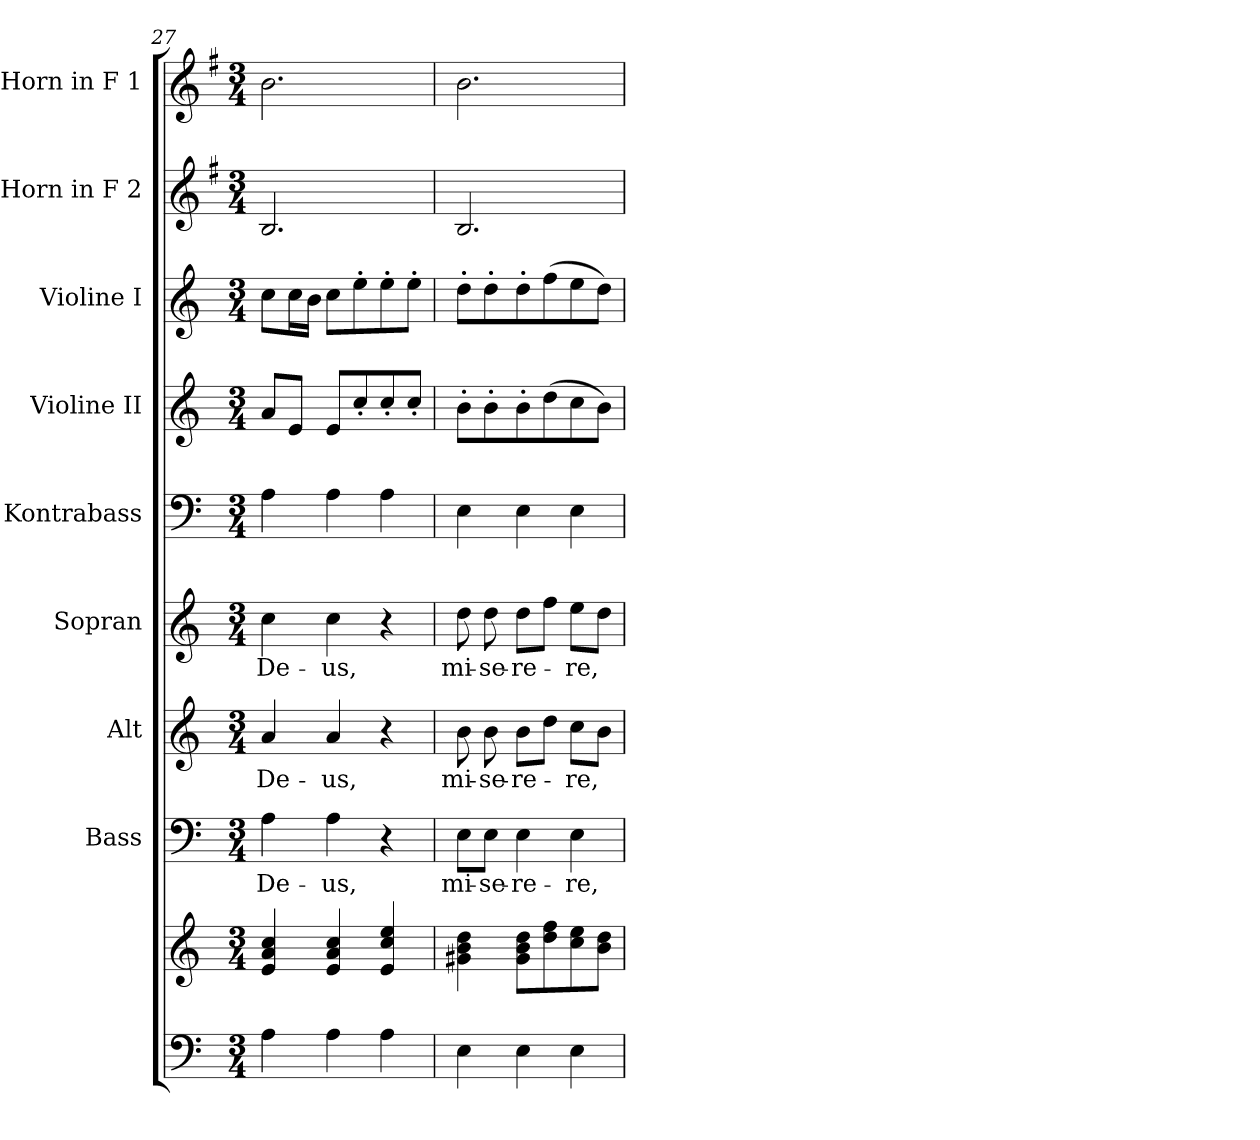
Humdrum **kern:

**kern	**kern	**kern	**text	**kern	**text	**kern	**text	**kern	**kern	**kern	**kern	**kern
*part9	*part9	*part8	*part8	*part7	*part7	*part6	*part6	*part5	*part4	*part3	*part2	*part1
*staff10	*staff9	*staff8	*staff8	*staff7	*staff7	*staff6	*staff6	*staff5	*staff4	*staff3	*staff2	*staff1
*	*	*I"Bass	*	*I"Alt	*	*I"Sopran	*	*I"Kontrabass	*I"Violine II	*I"Violine I	*I"Horn in F 2	*I"Horn in F 1
*	*	*I'B.	*	*I'A.	*	*I'S.	*	*I'Kb.	*I'Vl. II	*I'Vl. I	*I'Hrn. 2	*I'Hrn. 1
*clefF4	*clefG2	*clefF4	*	*clefG2	*	*clefG2	*	*clefF4	*clefG2	*clefG2	*clefG2	*clefG2
*	*	*	*	*	*	*	*	*ITrd7c12	*	*	*ITrd4c7	*ITrd4c7
*k[]	*k[]	*k[]	*	*k[]	*	*k[]	*	*k[]	*k[]	*k[]	*k[]	*k[]
*C:	*C:	*C:	*	*C:	*	*C:	*	*C:	*C:	*C:	*C:	*C:
*M3/4	*M3/4	*M3/4	*	*M3/4	*	*M3/4	*	*M3/4	*M3/4	*M3/4	*M3/4	*M3/4
=27	=27	=27	=27	=27	=27	=27	=27	=27	=27	=27	=27	=27
!	!	!	!LO:LY:b	!	!LO:LY:b	!	!LO:LY:b	!	!	!	!	!
4A\	4e/ 4a/ 4cc/	4A\	De-	4a/	De-	4cc\	De-	4AA\	8a/L	8cc\L	2.E/	2.e\
.	.	.	.	.	.	.	.	.	8e/J	16cc\L	.	.
.	.	.	.	.	.	.	.	.	.	16b\JJ	.	.
!	!	!	!LO:LY:b	!	!LO:LY:b	!	!LO:LY:b	!	!	!	!	!
4A\	4e/ 4a/ 4cc/	4A\	-us,	4a/	-us,	4cc\	-us,	4AA\	8e/L	8cc\L	.	.
.	.	.	.	.	.	.	.	.	8cc'</	8ee'>\	.	.
4A\	4e/ 4cc/ 4ee/	4r	.	4r	.	4r	.	4AA\	8cc'</	8ee'>\	.	.
.	.	.	.	.	.	.	.	.	8cc'</J	8ee'>\J	.	.
!!LO:PB:g=z
=28	=28	=28	=28	=28	=28	=28	=28	=28	=28	=28	=28	=28
!	!	!	!LO:LY:b	!	!LO:LY:b	!	!LO:LY:b	!	!	!	!	!
4E\	4g#X\ 4b\ 4dd\	8E\L	mi-	8b\	mi-	8dd\	mi-	4EE\	8b'>\L	8dd'>\L	2.E/	2.e\
!	!	!	!LO:LY:b	!	!LO:LY:b	!	!LO:LY:b	!	!	!	!	!
.	.	8E\J	-se-	8b\	-se-	8dd\	-se-	.	8b'>\	8dd'>\	.	.
!	!	!	!LO:LY:b	!	!LO:LY:b	!	!LO:LY:b	!	!	!	!	!
4E\	8g#\ 8b\ 8dd\L	4E\	-re-	8b\L	-re-	8dd\L	-re-	4EE\	8b'>\	8dd'>\	.	.
.	8dd\ 8ff\	.	.	8dd\J	.	8ff\J	.	.	(>8dd\	(>8ff\	.	.
!	!	!	!LO:LY:b	!	!LO:LY:b	!	!LO:LY:b	!	!	!	!	!
4E\	8cc\ 8ee\	4E\	-re,	8cc\L	-re,	8ee\L	-re,	4EE\	8cc\	8ee\	.	.
.	8b\ 8dd\J	.	.	8b\J	.	8dd\J	.	.	8b\J)	8dd\J)	.	.
=	=	=	=	=	=	=	=	=	=	=	=	=
*-	*-	*-	*-	*-	*-	*-	*-	*-	*-	*-	*-	*-
